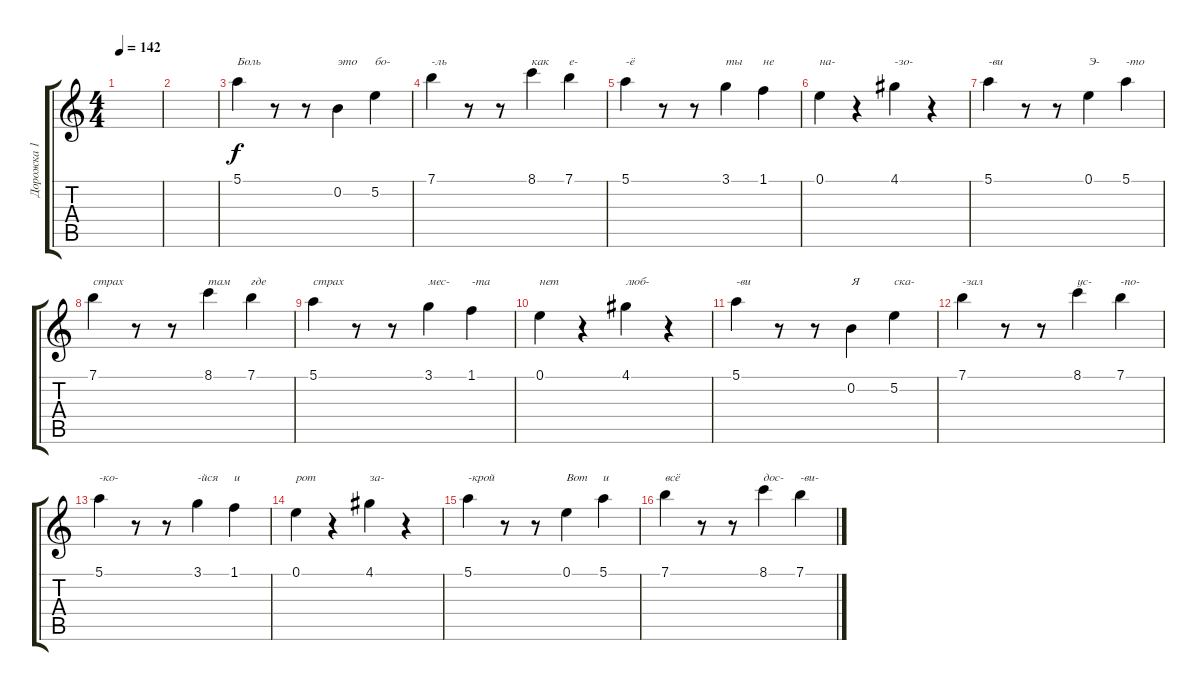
\track ("Дорожка 1" "Дорожка 1") {instrument acousticguitarsteel}
\staff {score tabs}
\tuning (E4 B3 G3 D3 A2 E2) {hide}
\ts (4 4)
\tempo 142
\clef g2
\ks c
|
|
5.1.4{txt "Боль"} r.8 r.8 0.2.4{txt "это"} 5.2.4{txt "бо-"} |
7.1.4{txt "-ль"} r.8 r.8 8.1.4{txt "как"} 7.1.4{txt "е-"} |
5.1.4{txt "-ё"} r.8 r.8 3.1.4{txt "ты"} 1.1.4{txt "не"} |
0.1.4{txt "на-"} r.4 4.1.4{txt "-зо-"} r.4 |
5.1.4{txt "-ви"} r.8 r.8 0.1.4{txt "Э-"} 5.1.4{txt "-то"} |
7.1.4{txt "страх"} r.8 r.8 8.1.4{txt "там"} 7.1.4{txt "где"} |
5.1.4{txt "страх"} r.8 r.8 3.1.4{txt "мес-"} 1.1.4{txt "-та"} |
0.1.4{txt "нет"} r.4 4.1.4{txt "люб-"} r.4 |
5.1.4{txt "-ви"} r.8 r.8 0.2.4{txt "Я"} 5.2.4{txt "ска-"} |
7.1.4{txt "-зал"} r.8 r.8 8.1.4{txt "ус-"} 7.1.4{txt "-по-"} |
5.1.4{txt "-ко-"} r.8 r.8 3.1.4{txt "-йся"} 1.1.4{txt "и"} |
0.1.4{txt "рот"} r.4 4.1.4{txt "за-"} r.4 |
5.1.4{txt "-крой"} r.8 r.8 0.1.4{txt "Вот"} 5.1.4{txt "и"} |
7.1.4{txt "всё"} r.8 r.8 8.1.4{txt "дос-"} 7.1.4{txt "-ви-"}
